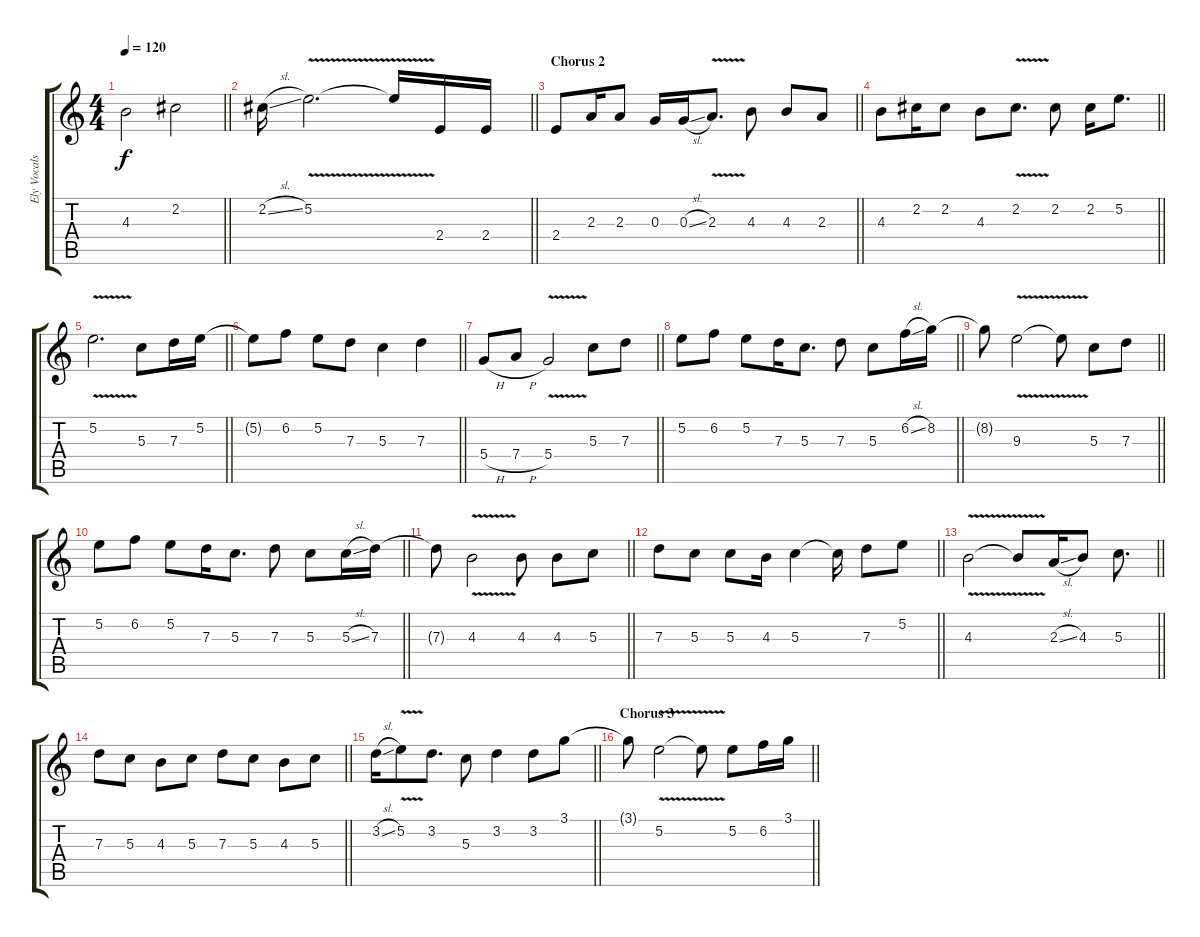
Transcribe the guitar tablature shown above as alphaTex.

\track ("Ely Vocals" "Ely Vocals") {instrument acousticguitarsteel}
\staff {score tabs}
\tuning (E4 B3 G3 D3 A2 E2) {hide}
\ts (4 4)
\tempo 120
\clef g2
\barLineRight lightlight
\ks c
4.3.2{dy f} 2.2.2 |
\barLineRight lightlight
2.2{sl}.16 5.2{v}.2{d} 5.2{t}.16 2.4.16 2.4.16 |
\section ("" "Chorus 2")
\barLineRight lightlight
2.4.8 2.3.16 2.3.8 0.3.16 0.3{sl}.16 2.3{v}.8{d} 4.3.8 4.3.8 2.3.8 |
\barLineRight lightlight
4.3.8 2.2.16 2.2.8 4.3.8 2.2{v}.8{d} 2.2.8 2.2.16 5.2.8{d} |
\barLineRight lightlight
5.2{v}.2{d} 5.3.8 7.3.16 5.2.16 |
\barLineRight lightlight
5.2{t}.8 6.2.8 5.2.8 7.3.8 5.3.4 7.3.4 |
\barLineRight lightlight
5.4{h}.8 7.4{h}.8 5.4{v}.2 5.3.8 7.3.8 |
\barLineRight lightlight
5.2.8 6.2.8 5.2.8 7.3.16 5.3.8{d} 7.3.8 5.3.8 6.2{sl}.16 8.2.16 |
\barLineRight lightlight
8.2{t}.8 9.3{v}.2 9.3{t}.8 5.3.8 7.3.8 |
\barLineRight lightlight
5.2.8 6.2.8 5.2.8 7.3.16 5.3.8{d} 7.3.8 5.3.8 5.3{sl}.16 7.3.16 |
\barLineRight lightlight
7.3{t}.8 4.3{v}.2 4.3.8 4.3.8 5.3.8 |
\barLineRight lightlight
7.3.8 5.3.8 5.3.8 4.3.16 5.3.4 5.3{t}.16 7.3.8 5.2.8 |
\barLineRight lightlight
4.3{v}.2 4.3{t}.8 2.3{sl}.16 4.3.8 5.3.8{d} |
\barLineRight lightlight
7.3.8 5.3.8 4.3.8 5.3.8 7.3.8 5.3.8 4.3.8 5.3.8 |
\barLineRight lightlight
3.2{sl}.16 5.2{v}.8 3.2.8{d} 5.3.8 3.2.4 3.2.8 3.1.8 |
\section ("" "Chorus 3")
\barLineRight lightlight
3.1{t}.8 5.2{v}.2 5.2{t}.8 5.2.8 6.2.16 3.1.16
